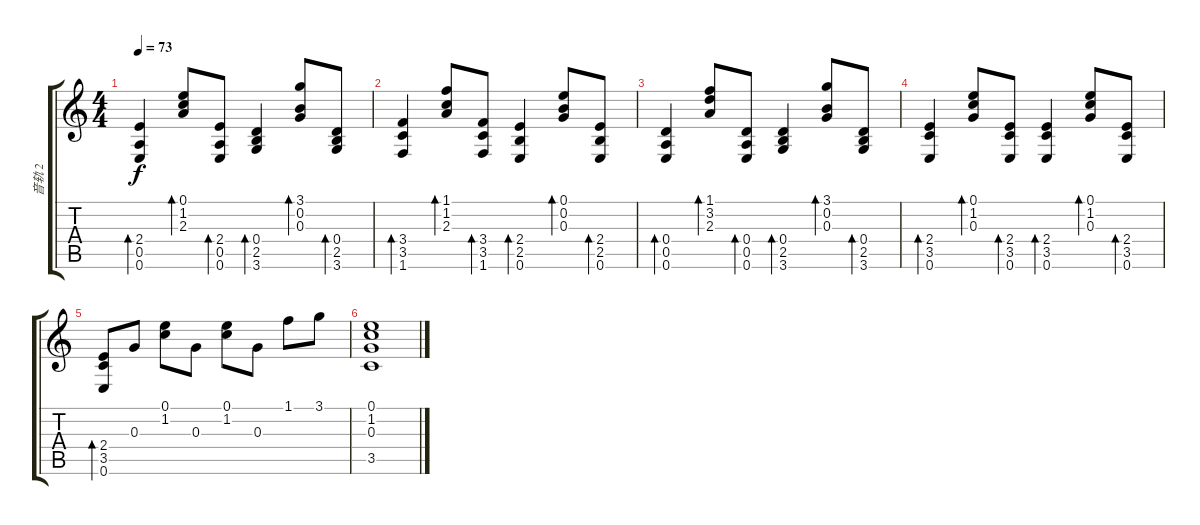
\track ("音轨 2" "音轨 2") {instrument acousticguitarnylon}
\staff {score tabs}
\tuning (E4 B3 G3 D3 A2 E2) {hide}
\ts (4 4)
\tempo 73
\clef g2
\ks c
(2.4 0.5 0.6).4{bd 60 dy f} (0.1 1.2 2.3).8{bd 60} (2.4 0.5 0.6).8{bd 60} (0.4 2.5 3.6).4{bd 60} (3.1 0.2 0.3).8{bd 60} (0.4 2.5 3.6).8{bd 60} |
(3.4 3.5 1.6).4{bd 60} (1.1 1.2 2.3).8{bd 60} (3.4 3.5 1.6).8{bd 60} (2.4 2.5 0.6).4{bd 60} (0.1 0.2 0.3).8{bd 60} (2.4 2.5 0.6).8{bd 60} |
(0.4 0.5 0.6).4{bd 60} (1.1 3.2 2.3).8{bd 60} (0.4 0.5 0.6).8{bd 60} (0.4 2.5 3.6).4{bd 60} (3.1 0.2 0.3).8{bd 60} (0.4 2.5 3.6).8{bd 60} |
(2.4 3.5 0.6).4{bd 60} (0.1 1.2 0.3).8{bd 60} (2.4 3.5 0.6).8{bd 60} (2.4 3.5 0.6).4{bd 60} (0.1 1.2 0.3).8{bd 60} (2.4 3.5 0.6).8{bd 60} |
(2.4 3.5 0.6).8{bd 60} 0.3.8 (0.1 1.2).8 0.3.8 (0.1 1.2).8 0.3.8 1.1.8 3.1.8 |
(0.1 1.2 0.3 3.5).1
